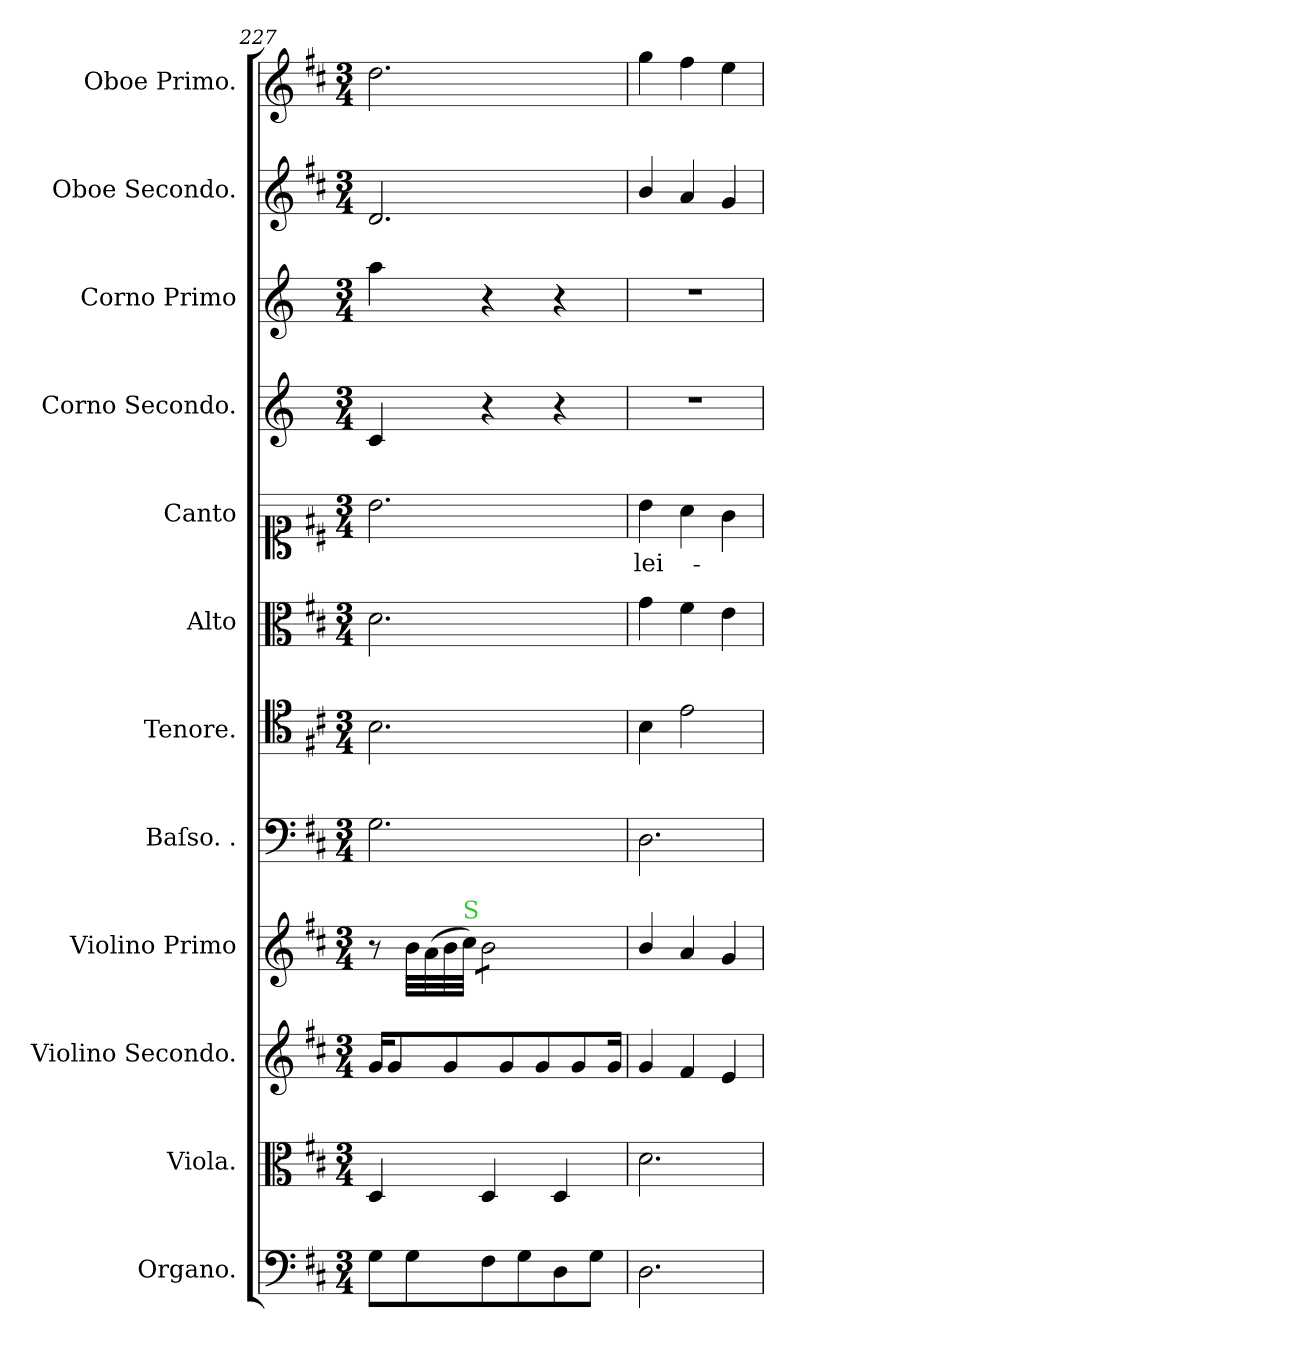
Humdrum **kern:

**kern	**kern	**kern	**kern	**kern	**kern	**kern	**kern	**text	**kern	**kern	**kern	**kern
*part12	*part11	*part10	*part9	*part8	*part7	*part6	*part5	*part5	*part4	*part3	*part2	*part1
*staff12	*staff11	*staff10	*staff9	*staff8	*staff7	*staff6	*staff5	*staff5	*staff4	*staff3	*staff2	*staff1
*I"Organo.	*I"Viola.	*I"Violino Secondo.	*I"Violino Primo	*I"Baſso. .	*I"Tenore.	*I"Alto	*I"Canto	*	*I"Corno Secondo.	*I"Corno Primo	*I"Oboe Secondo.	*I"Oboe Primo.
*I'org	*I'vla	*I'vl 2	*I'vl 1	*I'B	*I'T	*I'A	*	*	*I'cor 2	*I'cor 1	*I'ob 2	*I'ob 1
*clefF4	*clefC3	*clefG2	*clefG2	*clefF4	*clefC4	*clefC3	*clefC1	*	*clefG2	*clefG2	*clefG2	*clefG2
*	*	*	*	*	*	*	*	*	*ITrd6c10	*ITrd6c10	*	*
*k[f#c#]	*k[f#c#]	*k[f#c#]	*k[f#c#]	*k[f#c#]	*k[f#c#]	*k[f#c#]	*k[f#c#]	*	*k[f#c#]	*k[f#c#]	*k[f#c#]	*k[f#c#]
*M3/4	*M3/4	*M3/4	*M3/4	*M3/4	*M3/4	*M3/4	*M3/4	*	*M3/4	*M3/4	*M3/4	*M3/4
=227	=227	=227	=227	=227	=227	=227	=227	=227	=227	=227	=227	=227
8G\L	4D/	16g/KL	8r	2.G\	2.B\	2.d\	2.b\	.	4D/	4b\	2.d/	2.dd\
.	.	8g/	.	.	.	.	.	.	.	.	.	.
8G\	.	.	32b\LLL	.	.	.	.	.	.	.	.	.
.	.	.	(>32a\	.	.	.	.	.	.	.	.	.
.	.	8g/	32b\	.	.	.	.	.	.	.	.	.
!	!	!	!LO:TX:a:color=limegreen:t=S	!	!	!	!	!	!	!	!	!
.	.	.	32cc#\JJJ)	.	.	.	.	.	.	.	.	.
*	*	*	*tremolo	*	*	*	*	*	*	*	*	*
8F#\	4D/	.	8b\L	.	.	.	.	.	4r	4r	.	.
.	.	8g/	.	.	.	.	.	.	.	.	.	.
8G\	.	.	8b\	.	.	.	.	.	.	.	.	.
.	.	8g/	.	.	.	.	.	.	.	.	.	.
8D\	4D/	.	8b\	.	.	.	.	.	4r	4r	.	.
.	.	8g/	.	.	.	.	.	.	.	.	.	.
8G\J	.	.	8b\J	.	.	.	.	.	.	.	.	.
*	*	*	*Xtremolo	*	*	*	*	*	*	*	*	*
.	.	16g/Jk	.	.	.	.	.	.	.	.	.	.
=228	=228	=228	=228	=228	=228	=228	=228	=228	=228	=228	=228	=228
2.D\	2.d\	4g/	4b/	2.D\	4B\	4g\	4b\	-lei-	2.r	2.r	4b/	4gg\
.	.	4f#/	4a/	.	2e\	4f#\	4a\	.	.	.	4a/	4ff#\
.	.	4e/	4g/	.	.	4e\	4g\	.	.	.	4g/	4ee\
=	=	=	=	=	=	=	=	=	=	=	=	=
*-	*-	*-	*-	*-	*-	*-	*-	*-	*-	*-	*-	*-
